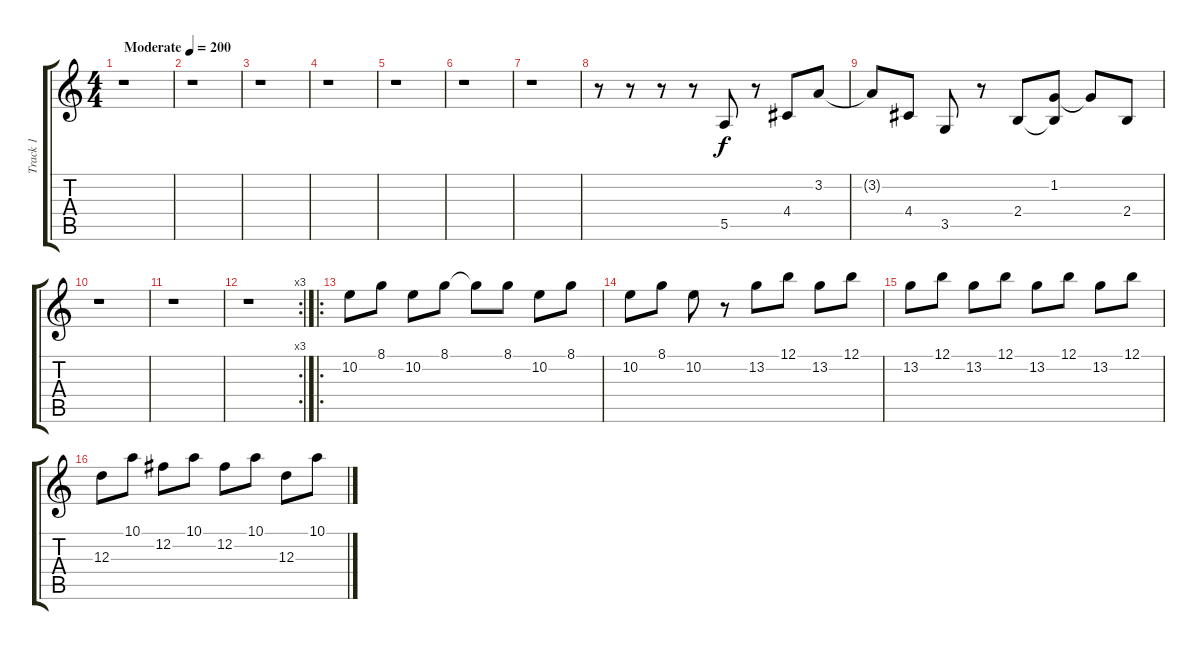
\track ("Track 1" "Track 1") {instrument acousticguitarsteel}
\staff {score tabs}
\tuning (B3 Gb3 D3 A2 E2 B1) {hide}
\ts (4 4)
\tempo (200 "Moderate")
\clef g2
\ks c
r.1{dy f instrument acousticguitarsteel} |
r.1 |
r.1 |
r.1 |
r.1 |
r.1 |
r.1 |
r.8 r.8 r.8 r.8 5.5.8 r.8 4.4.8 3.2.8 |
3.2{t}.8 4.4.8 3.5.8 r.8 2.4.8 (1.2 2.4{t}).8 1.2{t}.8 2.4.8 |
r.1 |
r.1 |
\rc 3
r.1 |
\ro
10.2.8 8.1.8 10.2.8 8.1.8 8.1{t}.8 8.1.8 10.2.8 8.1.8 |
10.2.8 8.1.8 10.2.8 r.8 13.2.8 12.1.8 13.2.8 12.1.8 |
13.2.8 12.1.8 13.2.8 12.1.8 13.2.8 12.1.8 13.2.8 12.1.8 |
12.3.8 10.1.8 12.2.8 10.1.8 12.2.8 10.1.8 12.3.8 10.1.8
